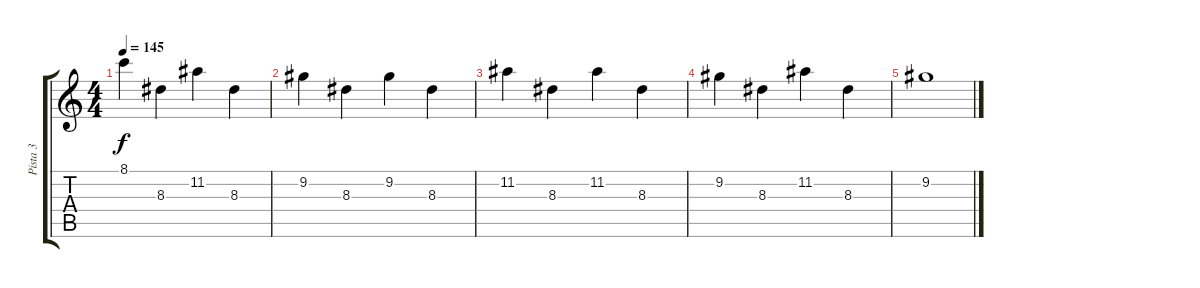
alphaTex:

\track ("Pista 3" "Pista 3") {instrument distortionguitar}
\staff {score tabs}
\tuning (E4 B3 G3 D3 A2 E2) {hide}
\ts (4 4)
\tempo 145
\clef g2
\ks c
8.1.4{dy f} 8.3.4 11.2.4 8.3.4 |
9.2.4 8.3.4 9.2.4 8.3.4 |
11.2.4 8.3.4 11.2.4 8.3.4 |
9.2.4 8.3.4 11.2.4 8.3.4 |
9.2.1
